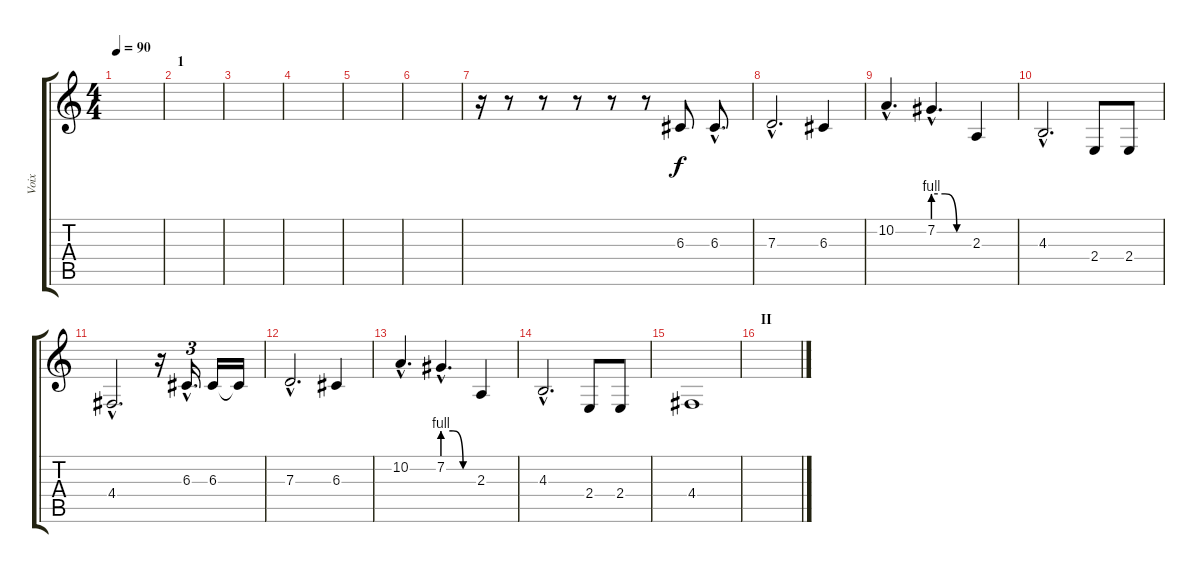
\track ("Voix" "Voix") {instrument flute}
\staff {score tabs}
\tuning (E4 B3 G3 D3 A2 E2) {hide}
\ts (4 4)
\tempo 90
\clef g2
\ks c
|
\section ("" "1")
|
|
|
|
|
r.16 r.8 r.8 r.8 r.8 r.8 6.3.8 6.3{hac}.8{d} |
7.3{hac}.2{d} 6.3.4 |
10.2{hac}.4{d} 7.2{be (custom 0 4 20 4 40 0 60 0) hac}.4{d} 2.3.4 |
4.3{hac}.2{d} 2.4.8 2.4.8 |
4.4{hac}.2{d} r.16 6.3{hac}.16{d tu (3 2)} 6.3.16 6.3{t}.16 |
7.3{hac}.2{d} 6.3.4 |
10.2{hac}.4{d} 7.2{be (custom 0 4 20 4 40 0 60 0) hac}.4{d} 2.3.4 |
4.3{hac}.2{d} 2.4.8 2.4.8 |
4.4.1 |
\section ("" "II")
